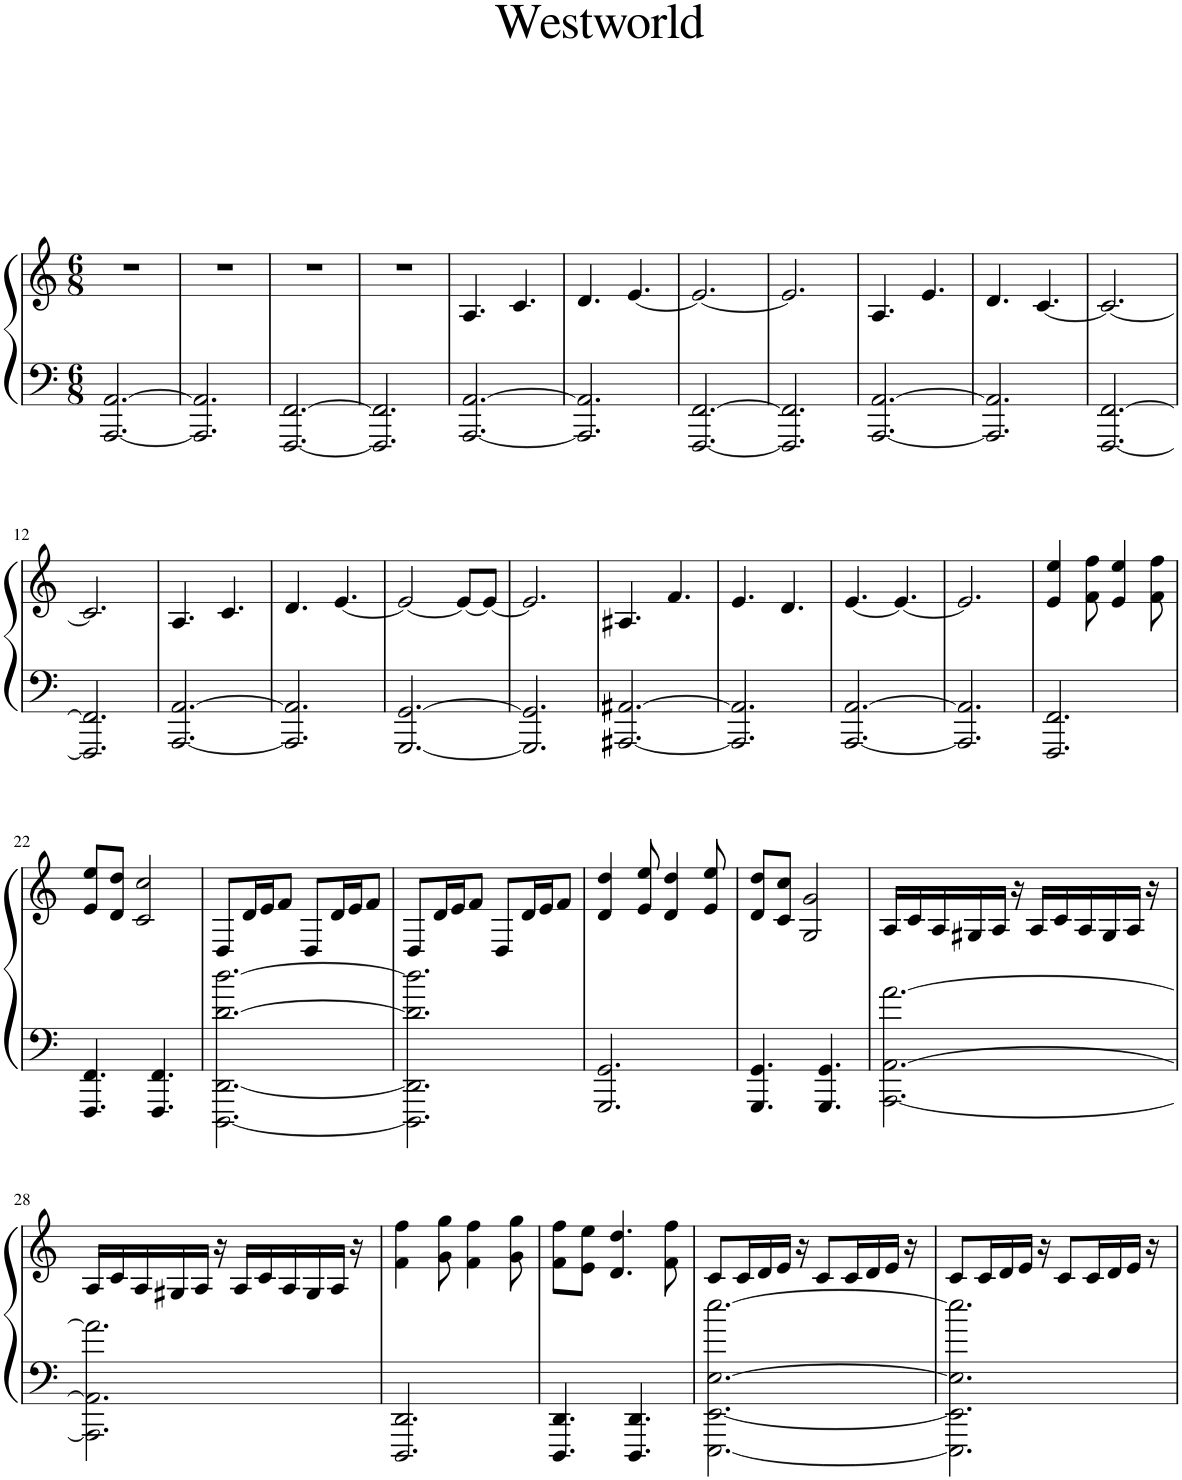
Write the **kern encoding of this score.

**kern	**kern
*part1	*part1
*staff2	*staff1
*I"Piano	*
*I'Pno.	*
*clefF4	*clefG2
*k[]	*k[]
*M6/8	*M6/8
=1	=1
[2.AAA/ [2.AA/	2.r
=2	=2
2.AAA/] 2.AA/]	2.r
=3	=3
[2.FFF/ [2.FF/	2.r
=4	=4
2.FFF/] 2.FF/]	2.r
=5	=5
[2.AAA/ [2.AA/	4.A/
.	4.c/
=6	=6
2.AAA/] 2.AA/]	4.d/
.	[4.e/
=7	=7
[2.FFF/ [2.FF/	2.e/_
=8	=8
2.FFF/] 2.FF/]	2.e/]
=9	=9
[2.AAA/ [2.AA/	4.A/
.	4.e/
=10	=10
2.AAA/] 2.AA/]	4.d/
.	[4.c/
=11	=11
[2.FFF/ [2.FF/	2.c/_
!!LO:LB:g=z
=12	=12
2.FFF/] 2.FF/]	2.c/]
=13	=13
[2.AAA/ [2.AA/	4.A/
.	4.c/
=14	=14
2.AAA/] 2.AA/]	4.d/
.	[4.e/
=15	=15
[2.GGG/ [2.GG/	2e/_
.	8e/L_
.	8e/J_
=16	=16
2.GGG/] 2.GG/]	2.e/]
=17	=17
[2.AAA#X/ [2.AA#X/	4.A#X/
.	4.f/
=18	=18
2.AAA#/] 2.AA#/]	4.e/
.	4.d/
=19	=19
[2.AAA/ [2.AA/	[4.e/
.	4.e/_
=20	=20
2.AAA/] 2.AA/]	2.e/]
=21	=21
2.FFF/ 2.FF/	4e/ 4ee/
.	8f\ 8ff\
.	4e/ 4ee/
.	8f\ 8ff\
!!LO:LB:g=z
=22	=22
4.FFF/ 4.FF/	8e/ 8ee/L
.	8d/ 8dd/J
.	2c/ 2cc/
4.FFF/ 4.FF/	.
=23	=23
[2.DDD\ [2.DD\ [2.d\ [2.dd\	8D/L
.	16d/L
.	16e/J
.	8f/J
.	8D/L
.	16d/L
.	16e/J
.	8f/J
=24	=24
2.DDD\] 2.DD\] 2.d\] 2.dd\]	8D/L
.	16d/L
.	16e/J
.	8f/J
.	8D/L
.	16d/L
.	16e/J
.	8f/J
=25	=25
2.GGG/ 2.GG/	4d/ 4dd/
.	8e/ 8ee/
.	4d/ 4dd/
.	8e/ 8ee/
=26	=26
4.GGG/ 4.GG/	8d/ 8dd/L
.	8c/ 8cc/J
.	2G/ 2g/
4.GGG/ 4.GG/	.
=27	=27
[2.AAA\ [2.AA\ [2.a\	16A/LL
.	16c/
.	16A/
.	16G#X/
.	16A/JJ
.	16r
.	16A/LL
.	16c/
.	16A/
.	16G#/
.	16A/JJ
.	16r
!!LO:LB:g=z
=28	=28
2.AAA\] 2.AA\] 2.a\]	16A/LL
.	16c/
.	16A/
.	16G#X/
.	16A/JJ
.	16r
.	16A/LL
.	16c/
.	16A/
.	16G#/
.	16A/JJ
.	16r
=29	=29
2.DDD/ 2.DD/	4f\ 4ff\
.	8g\ 8gg\
.	4f\ 4ff\
.	8g\ 8gg\
=30	=30
4.DDD/ 4.DD/	8f\ 8ff\L
.	8e\ 8ee\J
.	4.d/ 4.dd/
4.DDD/ 4.DD/	.
.	8f\ 8ff\
=31	=31
[2.EEE\ [2.EE\ [2.E\ [2.ee\	8c/L
.	16c/L
.	16d/
.	16e/JJ
.	16r
.	8c/L
.	16c/L
.	16d/
.	16e/JJ
.	16r
=32	=32
2.EEE\] 2.EE\] 2.E\] 2.ee\]	8c/L
.	16c/L
.	16d/
.	16e/JJ
.	16r
.	8c/L
.	16c/L
.	16d/
.	16e/JJ
.	16r
=	=
*-	*-
